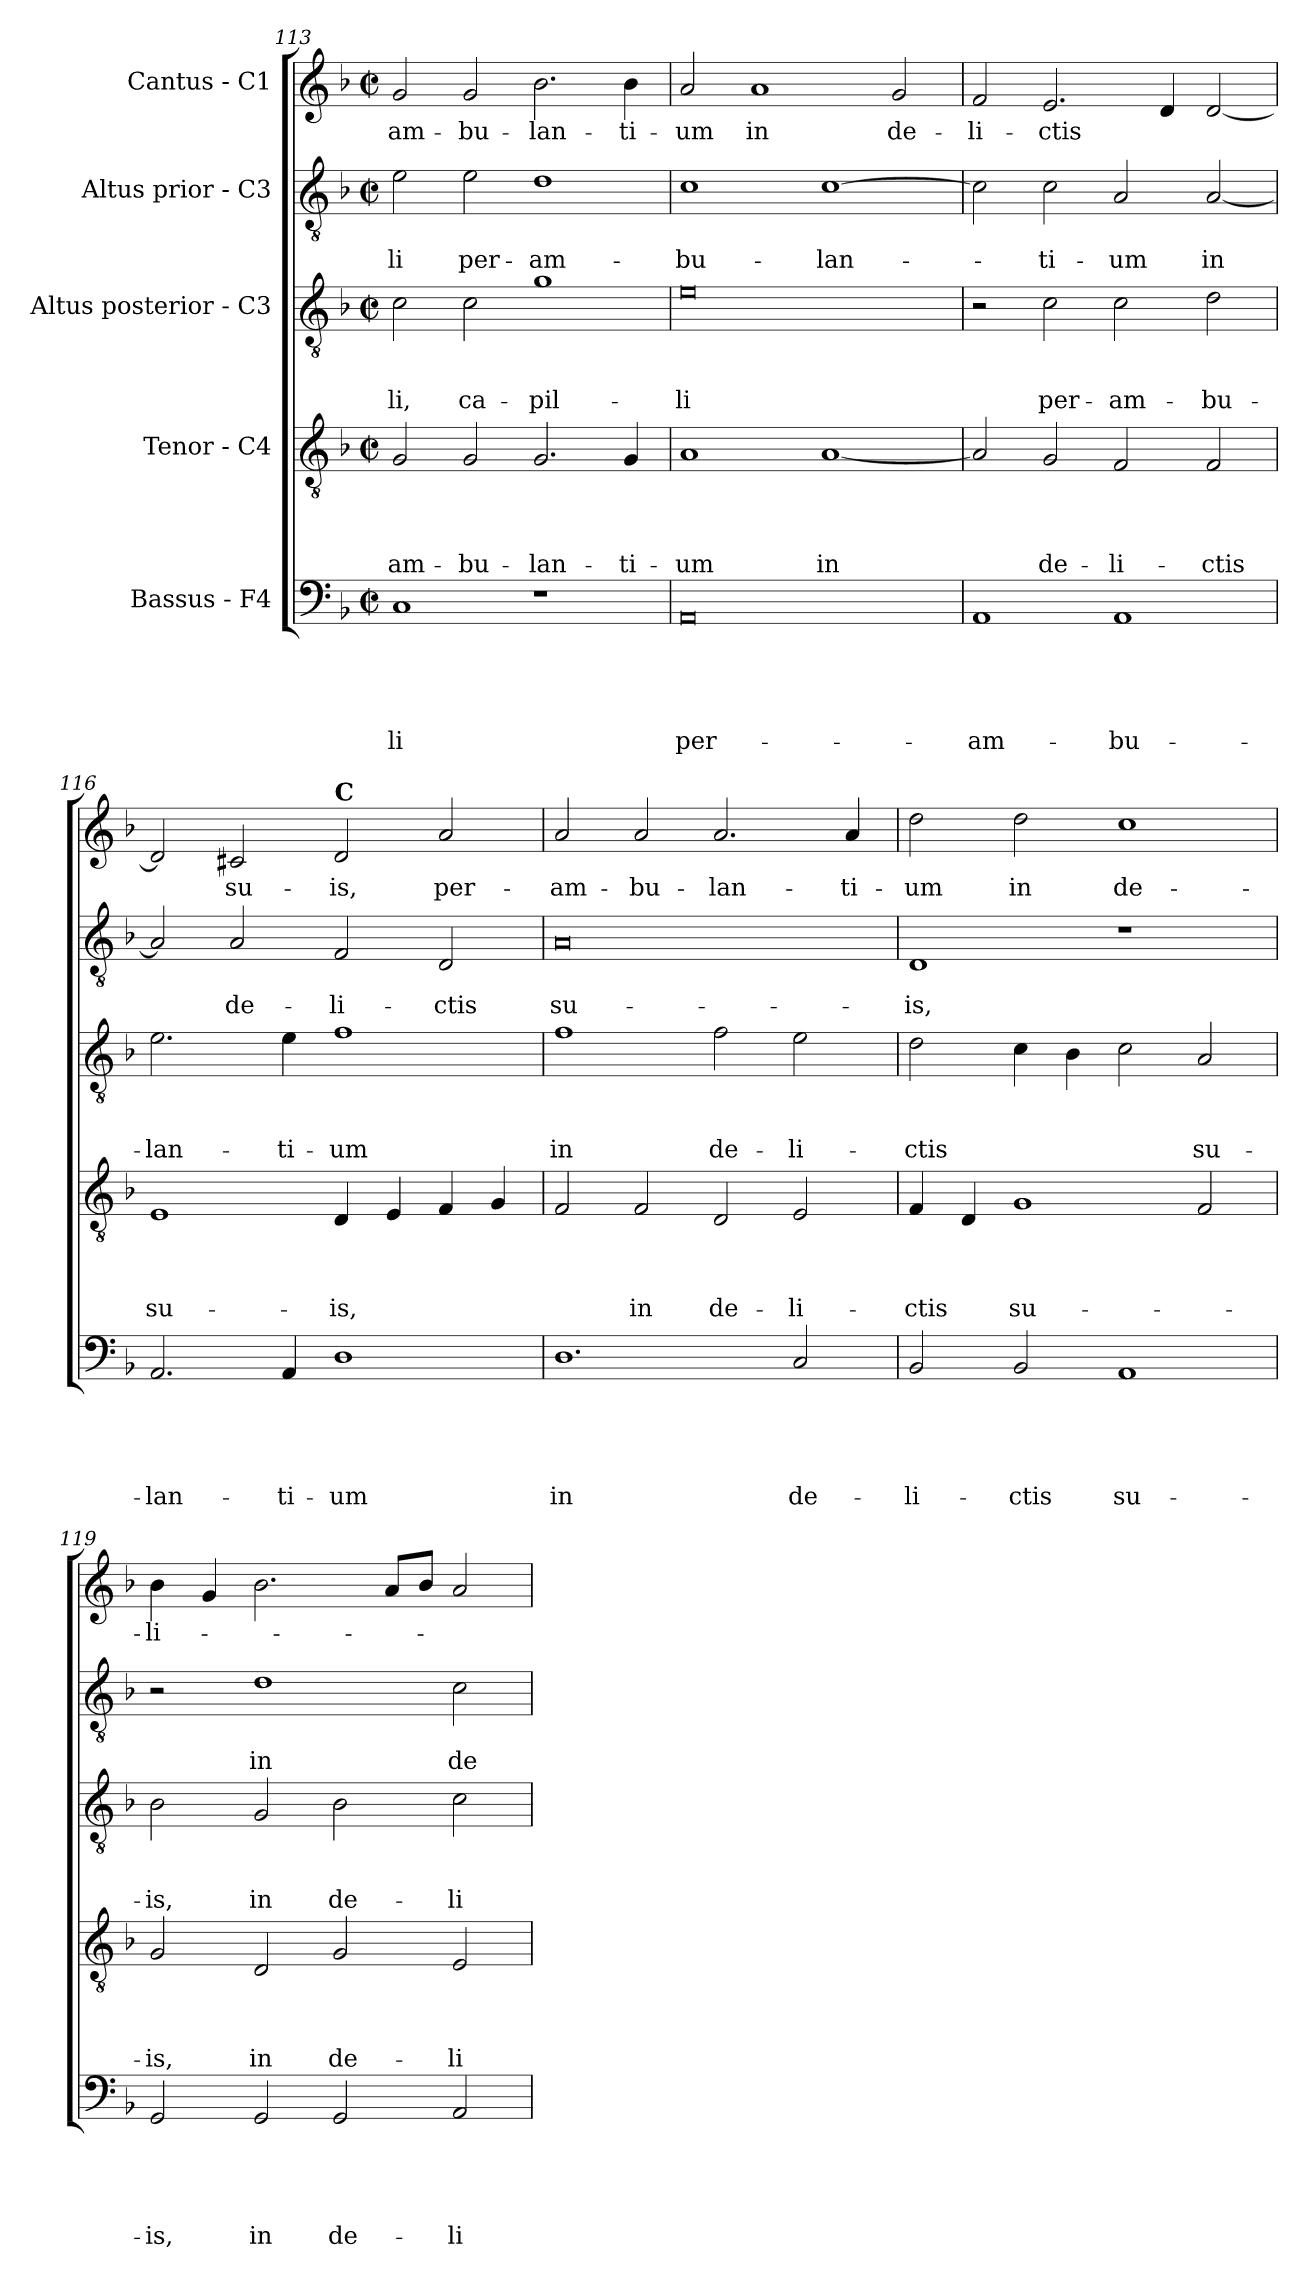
**kern	**text	**text	**text	**text	**text	**kern	**text	**text	**text	**text	**kern	**text	**text	**text	**kern	**text	**text	**kern	**text
*part5	*part5	*part5	*part5	*part5	*part5	*part4	*part4	*part4	*part4	*part4	*part3	*part3	*part3	*part3	*part2	*part2	*part2	*part1	*part1
*staff5	*staff5	*staff5	*staff5	*staff5	*staff5	*staff4	*staff4	*staff4	*staff4	*staff4	*staff3	*staff3	*staff3	*staff3	*staff2	*staff2	*staff2	*staff1	*staff1
*I"Bassus - F4	*	*	*	*	*	*I"Tenor - C4	*	*	*	*	*I"Altus posterior - C3	*	*	*	*I"Altus prior - C3	*	*	*I"Cantus - C1	*
!!LO:LB:g=z
*clefF4	*	*	*	*	*	*clefGv2	*	*	*	*	*clefGv2	*	*	*	*clefGv2	*	*	*clefG2	*
*k[b-]	*	*	*	*	*	*k[b-]	*	*	*	*	*k[b-]	*	*	*	*k[b-]	*	*	*k[b-]	*
*F:	*	*	*	*	*	*F:	*	*	*	*	*F:	*	*	*	*F:	*	*	*F:	*
*M2/2	*	*	*	*	*	*M2/2	*	*	*	*	*M2/2	*	*	*	*M2/2	*	*	*M2/2	*
*met(c|)	*	*	*	*	*	*met(c|)	*	*	*	*	*met(c|)	*	*	*	*met(c|)	*	*	*met(c|)	*
=113	=113	=113	=113	=113	=113	=113	=113	=113	=113	=113	=113	=113	=113	=113	=113	=113	=113	=113	=113
1C	.	.	.	.	-li	2G/	.	.	.	-am-	2c\	.	.	-li,	2e\	.	-li	2g/	-am-
.	.	.	.	.	.	2G/	.	.	.	-bu-	2c\	.	.	ca-	2e\	.	per-	2g/	-bu-
1r	.	.	.	.	.	2.G/	.	.	.	-lan-	1g	.	.	-pil-	1d	.	-am-	2.b-\	-lan-
.	.	.	.	.	.	4G/	.	.	.	-ti-	.	.	.	.	.	.	.	4b-\	-ti-
=114	=114	=114	=114	=114	=114	=114	=114	=114	=114	=114	=114	=114	=114	=114	=114	=114	=114	=114	=114
0AA	.	.	.	.	per-	1A	.	.	.	-um	0e	.	.	-li	1c	.	-bu-	2a/	-um
.	.	.	.	.	.	.	.	.	.	.	.	.	.	.	.	.	.	1a	in
.	.	.	.	.	.	[1A	.	.	.	in	.	.	.	.	[1c	.	-lan-	.	.
.	.	.	.	.	.	.	.	.	.	.	.	.	.	.	.	.	.	2g/	de-
=115	=115	=115	=115	=115	=115	=115	=115	=115	=115	=115	=115	=115	=115	=115	=115	=115	=115	=115	=115
1AA	.	.	.	.	-am-	2A/]	.	.	.	.	2r	.	.	.	2c\]	.	.	2f/	-li-
.	.	.	.	.	.	2G/	.	.	.	de-	2c\	.	.	per-	2c\	.	-ti-	2.e/	-ctis
1AA	.	.	.	.	-bu-	2F/	.	.	.	-li-	2c\	.	.	-am-	2A/	.	-um	.	.
.	.	.	.	.	.	.	.	.	.	.	.	.	.	.	.	.	.	4d/	.
.	.	.	.	.	.	2F/	.	.	.	-ctis	2d\	.	.	-bu-	[2A/	.	in	[2d/	.
=116	=116	=116	=116	=116	=116	=116	=116	=116	=116	=116	=116	=116	=116	=116	=116	=116	=116	=116	=116
2.AA/	.	.	.	.	-lan-	1E	.	.	.	su-	2.e\	.	.	-lan-	2A/]	.	.	2d/]	.
.	.	.	.	.	.	.	.	.	.	.	.	.	.	.	2A/	.	de-	2c#X/	su-
4AA/	.	.	.	.	-ti-	.	.	.	.	.	4e\	.	.	-ti-	.	.	.	.	.
!	!	!	!	!	!	!	!	!	!	!	!	!	!	!	!	!	!	!LO:TX:a:B:t=C	!
1D	.	.	.	.	-um	4D/	.	.	.	-is,	1f	.	.	-um	2F/	.	-li-	2d/	-is,
.	.	.	.	.	.	4E/	.	.	.	.	.	.	.	.	.	.	.	.	.
.	.	.	.	.	.	4F/	.	.	.	.	.	.	.	.	2D/	.	-ctis	2a/	per-
.	.	.	.	.	.	4G/	.	.	.	.	.	.	.	.	.	.	.	.	.
=117	=117	=117	=117	=117	=117	=117	=117	=117	=117	=117	=117	=117	=117	=117	=117	=117	=117	=117	=117
1.D	.	.	.	.	in	2F/	.	.	.	.	1f	.	.	in	0A	.	su-	2a/	-am-
.	.	.	.	.	.	2F/	.	.	.	in	.	.	.	.	.	.	.	2a/	-bu-
.	.	.	.	.	.	2D/	.	.	.	de-	2f\	.	.	de-	.	.	.	2.a/	-lan-
2C/	.	.	.	.	de-	2E/	.	.	.	-li-	2e\	.	.	-li-	.	.	.	.	.
.	.	.	.	.	.	.	.	.	.	.	.	.	.	.	.	.	.	4a/	-ti-
!!LO:LB:g=z
=118	=118	=118	=118	=118	=118	=118	=118	=118	=118	=118	=118	=118	=118	=118	=118	=118	=118	=118	=118
2BB-/	.	.	.	.	-li-	4F/	.	.	.	-ctis	2d\	.	.	-ctis	1D	.	-is,	2dd\	-um
.	.	.	.	.	.	4D/	.	.	.	.	.	.	.	.	.	.	.	.	.
2BB-/	.	.	.	.	-ctis	1G	.	.	.	su-	4c\	.	.	.	.	.	.	2dd\	in
.	.	.	.	.	.	.	.	.	.	.	4B-\	.	.	.	.	.	.	.	.
1AA	.	.	.	.	su-	.	.	.	.	.	2c\	.	.	.	1r	.	.	1cc	de-
.	.	.	.	.	.	2F/	.	.	.	.	2A/	.	.	su-	.	.	.	.	.
=119	=119	=119	=119	=119	=119	=119	=119	=119	=119	=119	=119	=119	=119	=119	=119	=119	=119	=119	=119
2GG/	.	.	.	.	-is,	2G/	.	.	.	-is,	2B-\	.	.	-is,	2r	.	.	4b-\	-li-
.	.	.	.	.	.	.	.	.	.	.	.	.	.	.	.	.	.	4g/	.
2GG/	.	.	.	.	in	2D/	.	.	.	in	2G/	.	.	in	1d	.	in	2.b-\	.
2GG/	.	.	.	.	de-	2G/	.	.	.	de-	2B-\	.	.	de-	.	.	.	.	.
.	.	.	.	.	.	.	.	.	.	.	.	.	.	.	.	.	.	8a/L	.
.	.	.	.	.	.	.	.	.	.	.	.	.	.	.	.	.	.	8b-/J	.
2AA/	.	.	.	.	-li-	2E/	.	.	.	-li-	2c\	.	.	-li-	2c\	.	de-	2a/	.
=	=	=	=	=	=	=	=	=	=	=	=	=	=	=	=	=	=	=	=
*-	*-	*-	*-	*-	*-	*-	*-	*-	*-	*-	*-	*-	*-	*-	*-	*-	*-	*-	*-
